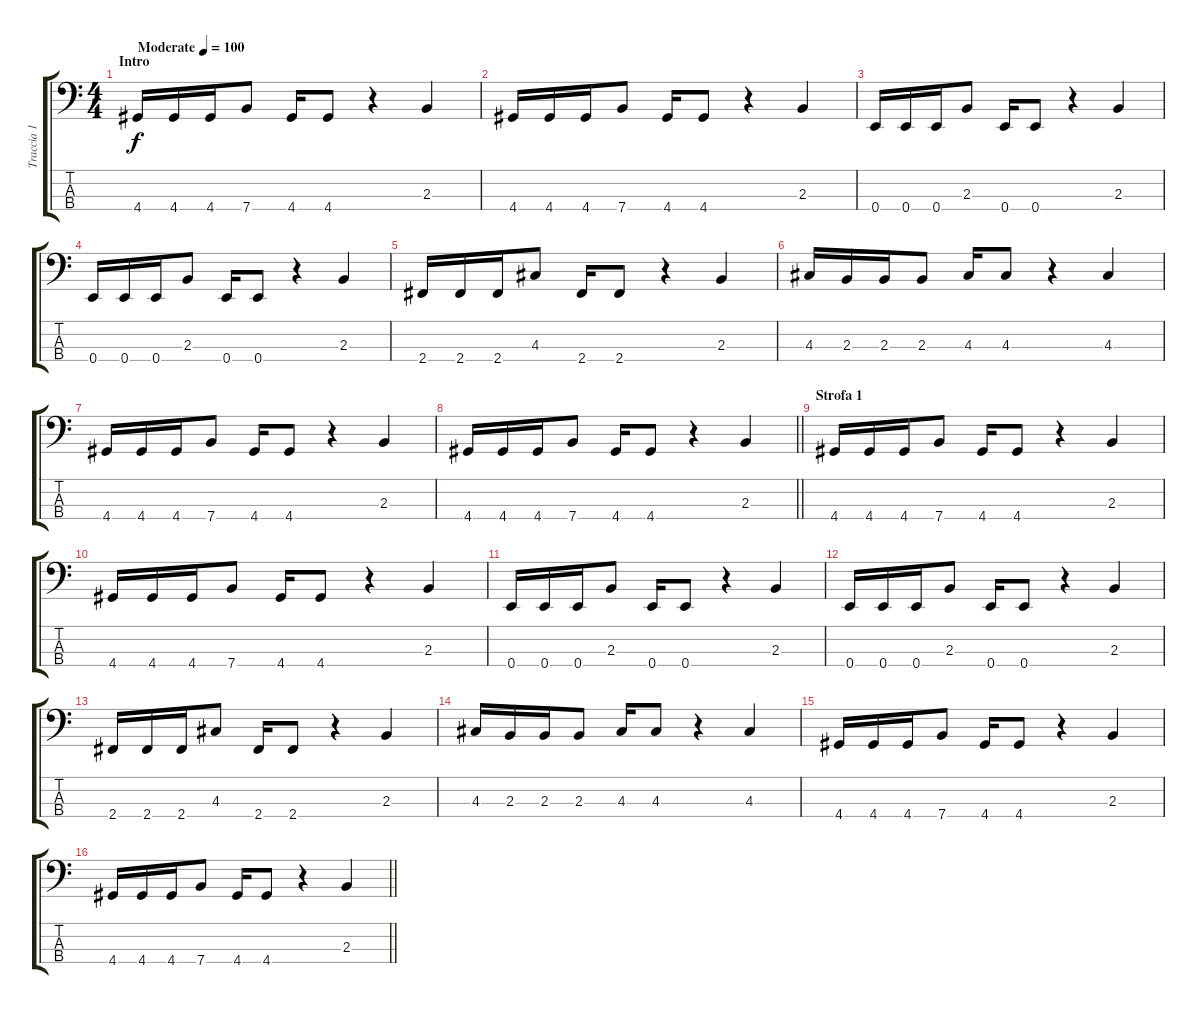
\track ("Traccia 1" "Traccia 1") {instrument electricbasspick}
\staff {score tabs}
\tuning (G2 D2 A1 E1) {hide}
\ts (4 4)
\section ("" "Intro")
\tempo (100 "Moderate")
\clef f4
\ks c
4.4.16{dy f instrument electricbasspick} 4.4.16 4.4.16 7.4.8 4.4.16 4.4.8 r.4 2.3.4 |
4.4.16 4.4.16 4.4.16 7.4.8 4.4.16 4.4.8 r.4 2.3.4 |
0.4.16 0.4.16 0.4.16 2.3.8 0.4.16 0.4.8 r.4 2.3.4 |
0.4.16 0.4.16 0.4.16 2.3.8 0.4.16 0.4.8 r.4 2.3.4 |
2.4.16 2.4.16 2.4.16 4.3.8 2.4.16 2.4.8 r.4 2.3.4 |
4.3.16 2.3.16 2.3.16 2.3.8 4.3.16 4.3.8 r.4 4.3.4 |
4.4.16 4.4.16 4.4.16 7.4.8 4.4.16 4.4.8 r.4 2.3.4 |
\barLineRight lightlight
4.4.16 4.4.16 4.4.16 7.4.8 4.4.16 4.4.8 r.4 2.3.4 |
\section ("" "Strofa 1")
4.4.16 4.4.16 4.4.16 7.4.8 4.4.16 4.4.8 r.4 2.3.4 |
4.4.16 4.4.16 4.4.16 7.4.8 4.4.16 4.4.8 r.4 2.3.4 |
0.4.16 0.4.16 0.4.16 2.3.8 0.4.16 0.4.8 r.4 2.3.4 |
0.4.16 0.4.16 0.4.16 2.3.8 0.4.16 0.4.8 r.4 2.3.4 |
2.4.16 2.4.16 2.4.16 4.3.8 2.4.16 2.4.8 r.4 2.3.4 |
4.3.16 2.3.16 2.3.16 2.3.8 4.3.16 4.3.8 r.4 4.3.4 |
4.4.16 4.4.16 4.4.16 7.4.8 4.4.16 4.4.8 r.4 2.3.4 |
\barLineRight lightlight
4.4.16 4.4.16 4.4.16 7.4.8 4.4.16 4.4.8 r.4 2.3.4
